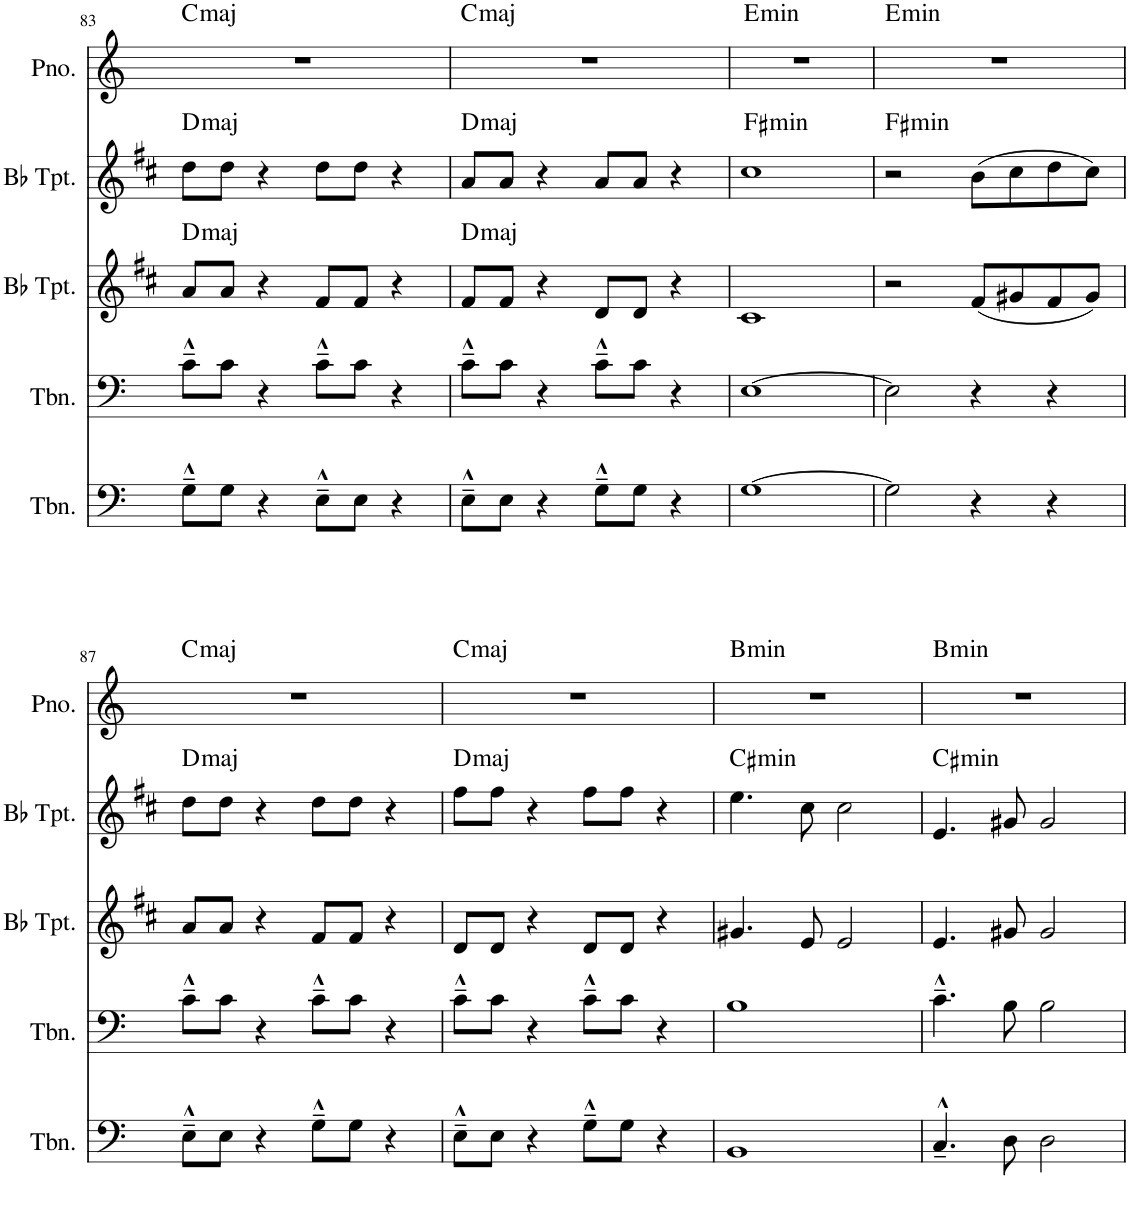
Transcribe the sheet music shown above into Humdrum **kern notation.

**kern	**kern	**kern	**kern	**harte	**kern	**harte
*part5	*part4	*part3	*part2	*part2	*part1	*part1
*staff5	*staff4	*staff3	*staff2	*	*staff1	*
*I"Trombone	*I"Trombone	*I"Bb Trumpet	*I"Bb Trumpet	*	*I"Piano	*
*I'Tbn.	*I'Tbn.	*I'Bb Tpt.	*I'Bb Tpt.	*	*I'Pno.	*
!!LO:PB:g=z
*clefF4	*clefF4	*clefG2	*clefG2	*	*clefG2	*
*	*	*Trd1c2	*Trd1c2	*	*	*
*k[]	*k[]	*k[f#c#]	*k[f#c#]	*	*k[]	*
*M4/4	*M4/4	*M4/4	*M4/4	*	*M4/4	*
=83	=83	=83	=83	=83	=83	=83
!	!	!	!	!LO:H:kt=maj	!	!LO:H:kt=maj
8G~^^\L	8c~^^\L	8a/L	8dd\L	D:maj	1r	C:maj
8G\J	8c\J	8a/J	8dd\J	.	.	.
4r	4r	4r	4r	.	.	.
8E~^^\L	8c~^^\L	8f#/L	8dd\L	.	.	.
8E\J	8c\J	8f#/J	8dd\J	.	.	.
4r	4r	4r	4r	.	.	.
=84	=84	=84	=84	=84	=84	=84
!	!	!	!	!LO:H:kt=maj	!	!LO:H:kt=maj
8E~^^\L	8c~^^\L	8f#/L	8a/L	D:maj	1r	C:maj
8E\J	8c\J	8f#/J	8a/J	.	.	.
4r	4r	4r	4r	.	.	.
8G~^^\L	8c~^^\L	8d/L	8a/L	.	.	.
8G\J	8c\J	8d/J	8a/J	.	.	.
4r	4r	4r	4r	.	.	.
=85	=85	=85	=85	=85	=85	=85
!	!	!	!	!LO:H:kt=min	!	!LO:H:kt=min
[1G	[1E	1c#	1cc#	F#:min	1r	E:min
=86	=86	=86	=86	=86	=86	=86
!	!	!	!	!LO:H:kt=min	!	!LO:H:kt=min
2G\]	2E\]	2r	2r	F#:min	1r	E:min
4r	4r	(8f#/L	(8b\L	.	.	.
.	.	8g#X/	8cc#\	.	.	.
4r	4r	8f#/	8dd\	.	.	.
.	.	8g#/J)	8cc#\J)	.	.	.
!!LO:LB:g=z
=87	=87	=87	=87	=87	=87	=87
!	!	!	!	!LO:H:kt=maj	!	!LO:H:kt=maj
8E~^^\L	8c~^^\L	8a/L	8dd\L	D:maj	1r	C:maj
8E\J	8c\J	8a/J	8dd\J	.	.	.
4r	4r	4r	4r	.	.	.
8G~^^\L	8c~^^\L	8f#/L	8dd\L	.	.	.
8G\J	8c\J	8f#/J	8dd\J	.	.	.
4r	4r	4r	4r	.	.	.
=88	=88	=88	=88	=88	=88	=88
!	!	!	!	!LO:H:kt=maj	!	!LO:H:kt=maj
8E~^^\L	8c~^^\L	8d/L	8ff#\L	D:maj	1r	C:maj
8E\J	8c\J	8d/J	8ff#\J	.	.	.
4r	4r	4r	4r	.	.	.
8G~^^\L	8c~^^\L	8d/L	8ff#\L	.	.	.
8G\J	8c\J	8d/J	8ff#\J	.	.	.
4r	4r	4r	4r	.	.	.
=89	=89	=89	=89	=89	=89	=89
!	!	!	!	!LO:H:kt=min	!	!LO:H:kt=min
1BB	1B	4.g#X/	4.ee\	C#:min	1r	B:min
.	.	8e/	8cc#\	.	.	.
.	.	2e/	2cc#\	.	.	.
=90	=90	=90	=90	=90	=90	=90
!	!	!	!	!LO:H:kt=min	!	!LO:H:kt=min
4.C~^^/	4.c~^^\	4.e/	4.e/	C#:min	1r	B:min
8D\	8B\	8g#X/	8g#X/	.	.	.
2D\	2B\	2g#/	2g#/	.	.	.
=	=	=	=	=	=	=
*-	*-	*-	*-	*-	*-	*-
